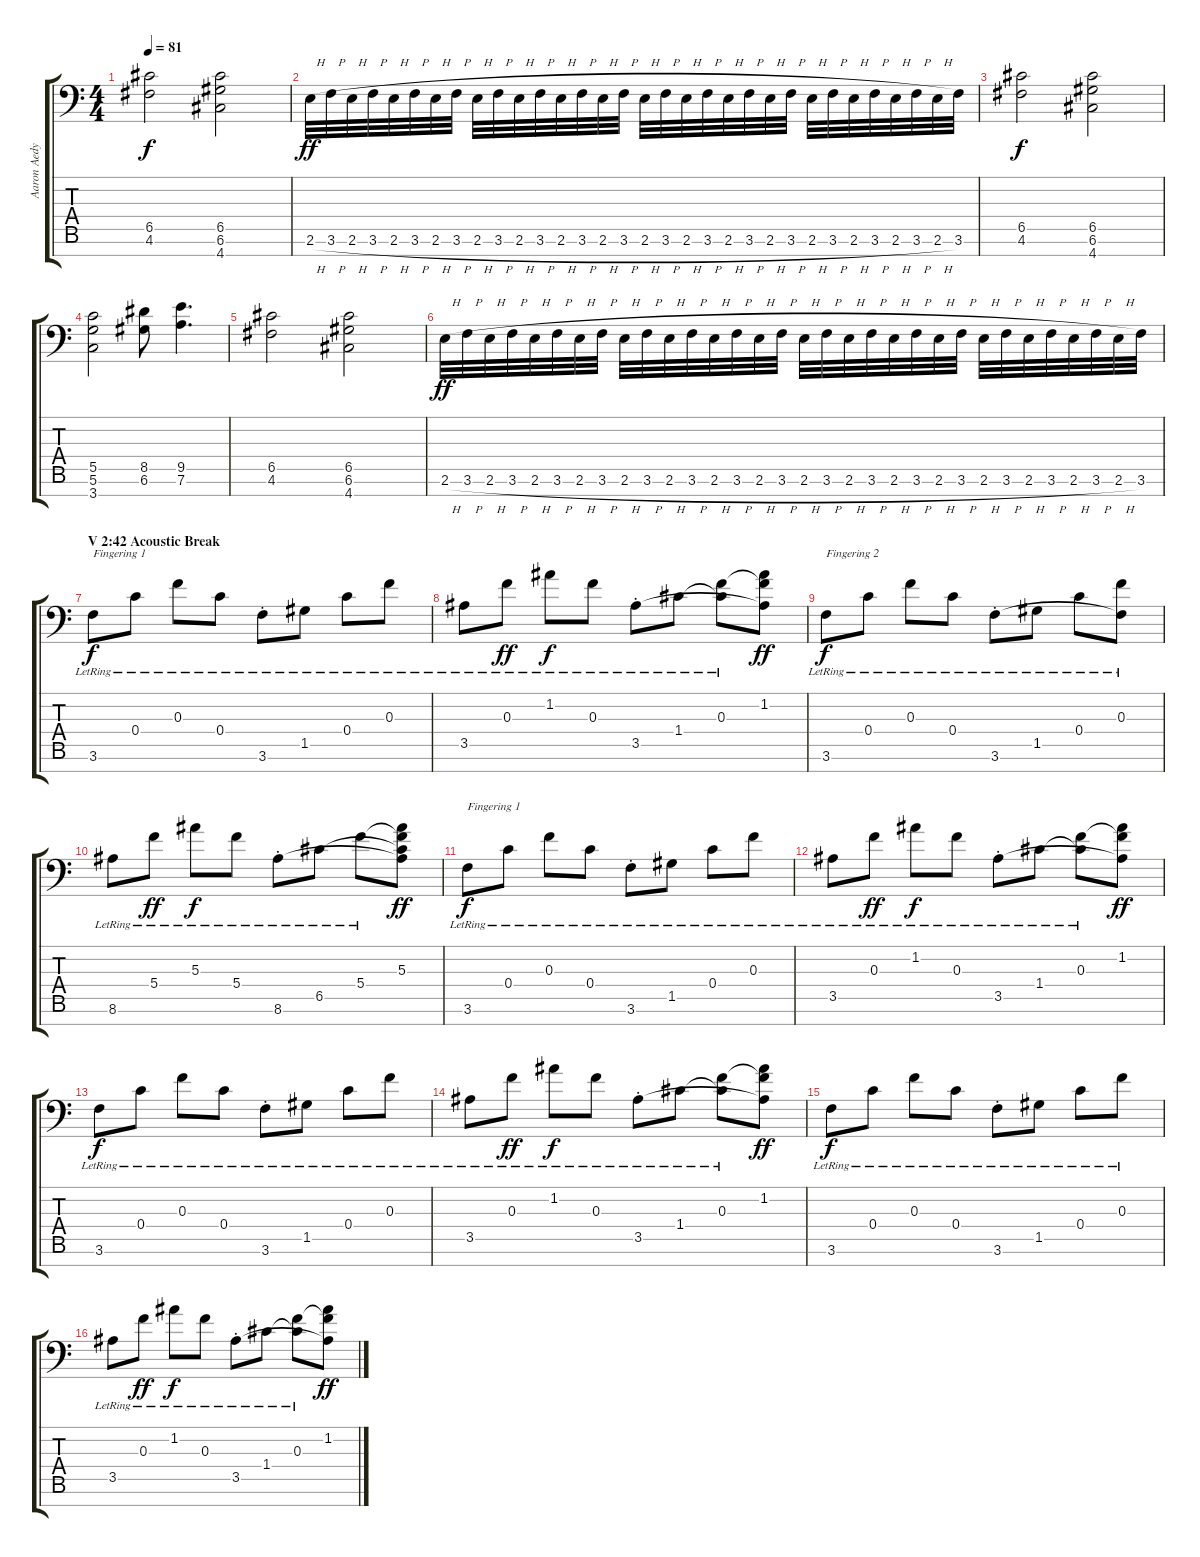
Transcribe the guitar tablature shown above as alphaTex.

\track ("Aaron Aedy (rhythm guitar)" "Aaron Aedy") {instrument distortionguitar}
\staff {score tabs}
\tuning (D4 A3 F3 C3 G2 D2 A1) {hide}
\ts (4 4)
\tempo 81
\clef f4
\ks c
(6.5 4.6).2{dy f} (6.5 6.6 4.7).2 |
2.6{h}.32{dy ff} 3.6{h}.32 2.6{h}.32 3.6{h}.32 2.6{h}.32 3.6{h}.32 2.6{h}.32 3.6{h}.32 2.6{h}.32 3.6{h}.32 2.6{h}.32 3.6{h}.32 2.6{h}.32 3.6{h}.32 2.6{h}.32 3.6{h}.32 2.6{h}.32 3.6{h}.32 2.6{h}.32 3.6{h}.32 2.6{h}.32 3.6{h}.32 2.6{h}.32 3.6{h}.32 2.6{h}.32 3.6{h}.32 2.6{h}.32 3.6{h}.32 2.6{h}.32 3.6{h}.32 2.6{h}.32 3.6.32 |
(6.5 4.6).2{dy f} (6.5 6.6 4.7).2 |
(5.5 5.6 3.7).2 (8.5 6.6).8 (9.5 7.6).4{d} |
(6.5 4.6).2 (6.5 6.6 4.7).2 |
2.6{h}.32{dy ff} 3.6{h}.32 2.6{h}.32 3.6{h}.32 2.6{h}.32 3.6{h}.32 2.6{h}.32 3.6{h}.32 2.6{h}.32 3.6{h}.32 2.6{h}.32 3.6{h}.32 2.6{h}.32 3.6{h}.32 2.6{h}.32 3.6{h}.32 2.6{h}.32 3.6{h}.32 2.6{h}.32 3.6{h}.32 2.6{h}.32 3.6{h}.32 2.6{h}.32 3.6{h}.32 2.6{h}.32 3.6{h}.32 2.6{h}.32 3.6{h}.32 2.6{h}.32 3.6{h}.32 2.6{h}.32 3.6.32 |
\section ("" "V 2:42 Acoustic Break")
3.6{lr}.8{txt "Fingering 1" dy f instrument electricguitarclean} 0.4{lr}.8 0.3{lr}.8 0.4{lr}.8 3.6{st lr}.8 1.5{lr}.8 0.4{lr}.8 0.3{lr}.8 |
3.5{lr}.8 0.3{lr}.8{dy ff} 1.2{lr}.8{dy f} 0.3{lr}.8 3.5{st lr}.8 1.4{lr}.8 (0.3{lr} 1.4{t}).8 (1.2 0.3{t} 3.5{t}).8{dy ff} |
3.6{lr}.8{txt "Fingering 2" dy f} 0.4{lr}.8 0.3{lr}.8 0.4{lr}.8 3.6{st lr}.8 1.5{lr}.8 0.4{lr}.8 (0.3{lr} 3.6{t}).8 |
8.6{lr}.8 5.4{lr}.8{dy ff} 5.3{lr}.8{dy f} 5.4{lr}.8 8.6{st lr}.8 6.5{lr}.8 5.4{lr}.8 (5.3 5.4{t} 6.5{t} 8.6{t}).8{dy ff} |
3.6{lr}.8{txt "Fingering 1" dy f} 0.4{lr}.8 0.3{lr}.8 0.4{lr}.8 3.6{st lr}.8 1.5{lr}.8 0.4{lr}.8 0.3{lr}.8 |
3.5{lr}.8 0.3{lr}.8{dy ff} 1.2{lr}.8{dy f} 0.3{lr}.8 3.5{st lr}.8 1.4{lr}.8 (0.3{lr} 1.4{t}).8 (1.2 0.3{t} 3.5{t}).8{dy ff} |
3.6{lr}.8{dy f} 0.4{lr}.8 0.3{lr}.8 0.4{lr}.8 3.6{st lr}.8 1.5{lr}.8 0.4{lr}.8 0.3{lr}.8 |
3.5{lr}.8 0.3{lr}.8{dy ff} 1.2{lr}.8{dy f} 0.3{lr}.8 3.5{st lr}.8 1.4{lr}.8 (0.3{lr} 1.4{t}).8 (1.2 0.3{t} 3.5{t}).8{dy ff} |
3.6{lr}.8{dy f} 0.4{lr}.8 0.3{lr}.8 0.4{lr}.8 3.6{st lr}.8 1.5{lr}.8 0.4{lr}.8 0.3{lr}.8 |
3.5{lr}.8 0.3{lr}.8{dy ff} 1.2{lr}.8{dy f} 0.3{lr}.8 3.5{st lr}.8 1.4{lr}.8 (0.3{lr} 1.4{t}).8 (1.2 0.3{t} 3.5{t}).8{dy ff}
